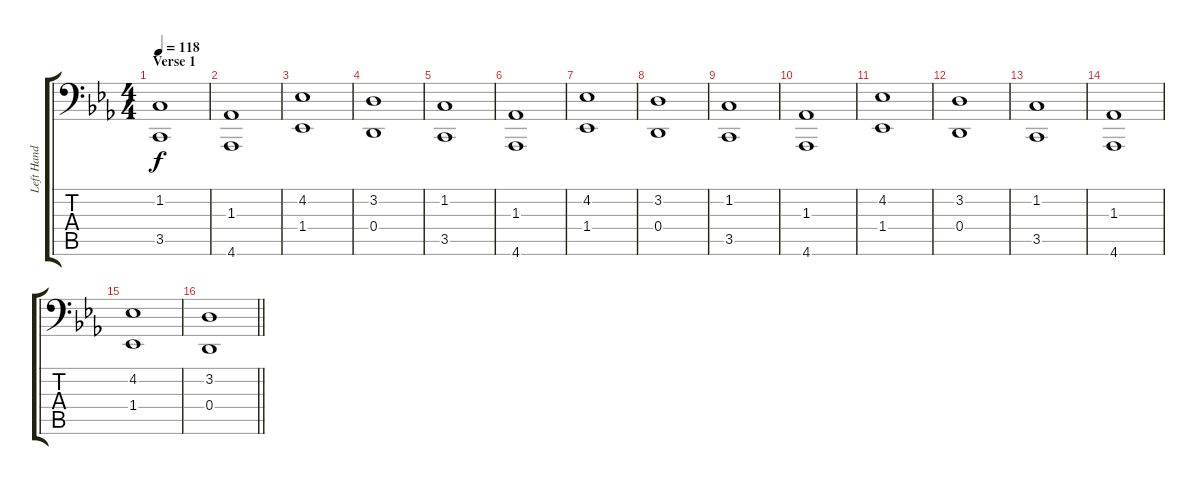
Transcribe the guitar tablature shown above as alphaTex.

\track ("Left Hand" "Left Hand") {instrument acousticgrandpiano}
\staff {score tabs}
\tuning (E3 B2 G2 D2 A1 E1) {hide}
\ts (4 4)
\section ("" "Verse 1")
\tempo 118
\clef f4
\ks eb
(1.2 3.5).1{dy f} |
(1.3 4.6).1 |
(4.2 1.4).1 |
(3.2 0.4).1 |
(1.2 3.5).1 |
(1.3 4.6).1 |
(4.2 1.4).1 |
(3.2 0.4).1 |
(1.2 3.5).1 |
(1.3 4.6).1 |
(4.2 1.4).1 |
(3.2 0.4).1 |
(1.2 3.5).1 |
(1.3 4.6).1 |
(4.2 1.4).1 |
\barLineRight lightlight
(3.2 0.4).1
